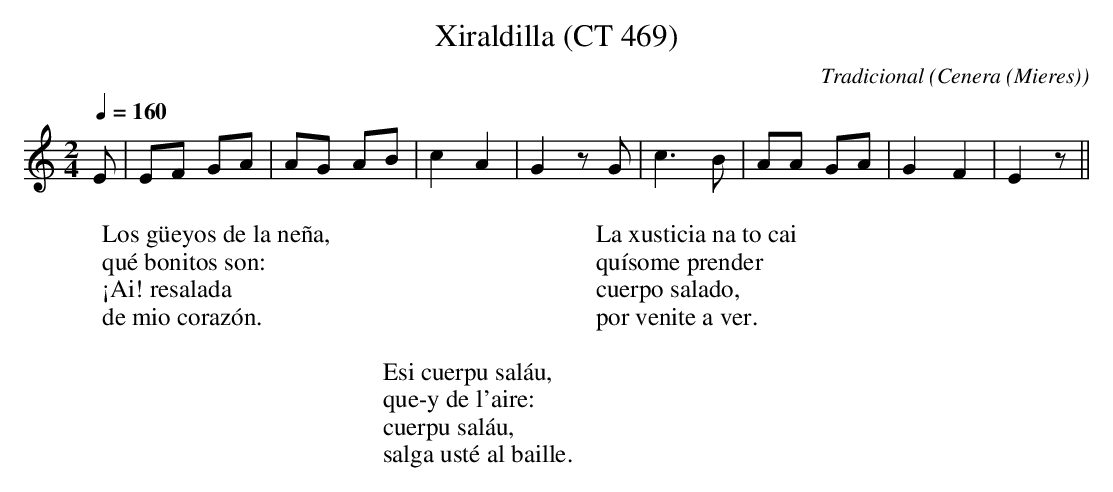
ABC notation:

X:1
T:Xiraldilla (CT 469)
C:Tradicional
O:Cenera (Mieres)
M:2/4
L:1/8
Q:1/4=160
W:Los güeyos de la neña,
W:qué bonitos son:
W:¡Ai! resalada
W:de mio corazón.
W:
W:La xusticia na to cai
W:quísome prender
W:cuerpo salado,
W:por venite a ver.
W:
W:Esi cuerpu saláu,
W:que-y de l'aire:
W:cuerpu saláu,
W:salga usté al baille.
K:C
E|EF GA|AG AB|c2 A2|G2 zG|c3 B|AA GA|G2 F2|E2 z||
